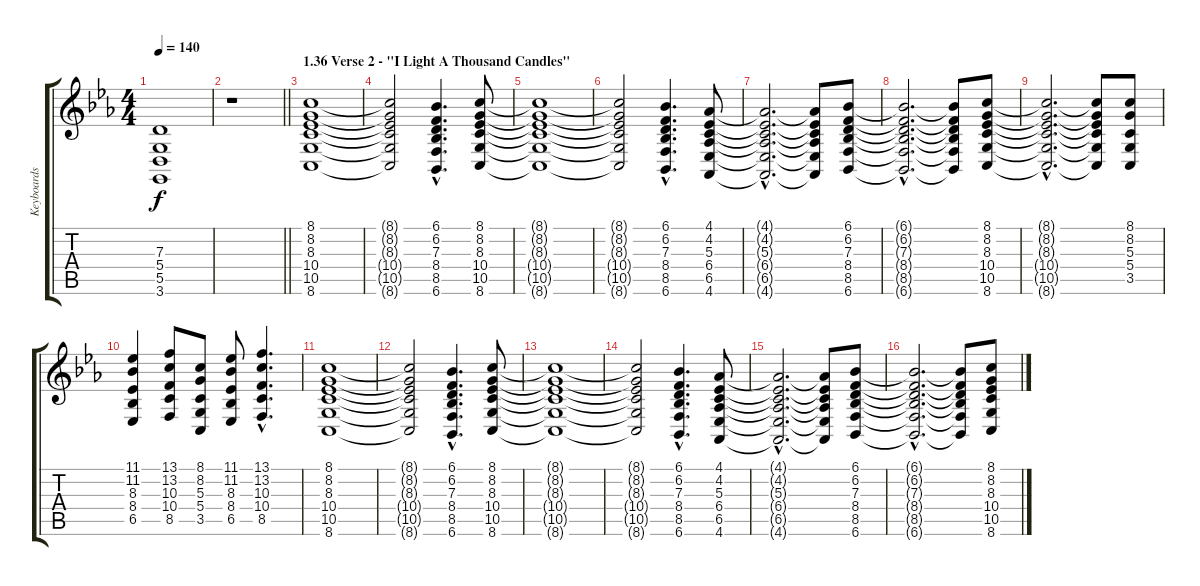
\track ("Keyboards" "Keyboards") {instrument pad4choir}
\staff {score tabs}
\tuning (E4 B3 G3 D3 A2 E2) {hide}
\ts (4 4)
\tempo 140
\clef g2
\ks cminor
(7.3 5.4 5.5 3.6).1{dy f} |
\barLineRight lightlight
r.1 |
\section ("" "1.36 Verse 2 - \"I Light A Thousand Candles\"")
(8.1 8.2 8.3 10.4 10.5 8.6).1 |
(8.1{t} 8.2{t} 8.3{t} 10.4{t} 10.5{t} 8.6{t}).2 (6.1{hac} 6.2{hac} 7.3{hac} 8.4{hac} 8.5{hac} 6.6{hac}).4{d} (8.1 8.2 8.3 10.4 10.5 8.6).8 |
(8.1{t} 8.2{t} 8.3{t} 10.4{t} 10.5{t} 8.6{t}).1 |
(8.1{t} 8.2{t} 8.3{t} 10.4{t} 10.5{t} 8.6{t}).2 (6.1{hac} 6.2{hac} 7.3{hac} 8.4{hac} 8.5{hac} 6.6{hac}).4{d} (4.1 4.2 5.3 6.4 6.5 4.6).8 |
(4.1{hac t} 4.2{hac t} 5.3{hac t} 6.4{hac t} 6.5{hac t} 4.6{hac t}).2{d} (4.1{t} 4.2{t} 5.3{t} 6.4{t} 6.5{t} 4.6{t}).8 (6.1 6.2 7.3 8.4 8.5 6.6).8 |
(6.1{hac t} 6.2{hac t} 7.3{hac t} 8.4{hac t} 8.5{hac t} 6.6{hac t}).2{d} (6.1{t} 6.2{t} 7.3{t} 8.4{t} 8.5{t} 6.6{t}).8 (8.1 8.2 8.3 10.4 10.5 8.6).8 |
(8.1{hac t} 8.2{hac t} 8.3{hac t} 10.4{hac t} 10.5{hac t} 8.6{hac t}).2{d} (8.1{t} 8.2{t} 8.3{t} 10.4{t} 10.5{t} 8.6{t}).8 (8.1 8.2 5.3 5.4 3.5).8 |
(11.1 11.2 8.3 8.4 6.5).4 (13.1 13.2 10.3 10.4 8.5).8 (8.1 8.2 5.3 5.4 3.5).8 (11.1 11.2 8.3 8.4 6.5).8 (13.1{hac} 13.2{hac} 10.3{hac} 10.4{hac} 8.5{hac}).4{d} |
(8.1 8.2 8.3 10.4 10.5 8.6).1 |
(8.1{t} 8.2{t} 8.3{t} 10.4{t} 10.5{t} 8.6{t}).2 (6.1{hac} 6.2{hac} 7.3{hac} 8.4{hac} 8.5{hac} 6.6{hac}).4{d} (8.1 8.2 8.3 10.4 10.5 8.6).8 |
(8.1{t} 8.2{t} 8.3{t} 10.4{t} 10.5{t} 8.6{t}).1 |
(8.1{t} 8.2{t} 8.3{t} 10.4{t} 10.5{t} 8.6{t}).2 (6.1{hac} 6.2{hac} 7.3{hac} 8.4{hac} 8.5{hac} 6.6{hac}).4{d} (4.1 4.2 5.3 6.4 6.5 4.6).8 |
(4.1{hac t} 4.2{hac t} 5.3{hac t} 6.4{hac t} 6.5{hac t} 4.6{hac t}).2{d} (4.1{t} 4.2{t} 5.3{t} 6.4{t} 6.5{t} 4.6{t}).8 (6.1 6.2 7.3 8.4 8.5 6.6).8 |
(6.1{hac t} 6.2{hac t} 7.3{hac t} 8.4{hac t} 8.5{hac t} 6.6{hac t}).2{d} (6.1{t} 6.2{t} 7.3{t} 8.4{t} 8.5{t} 6.6{t}).8 (8.1 8.2 8.3 10.4 10.5 8.6).8
